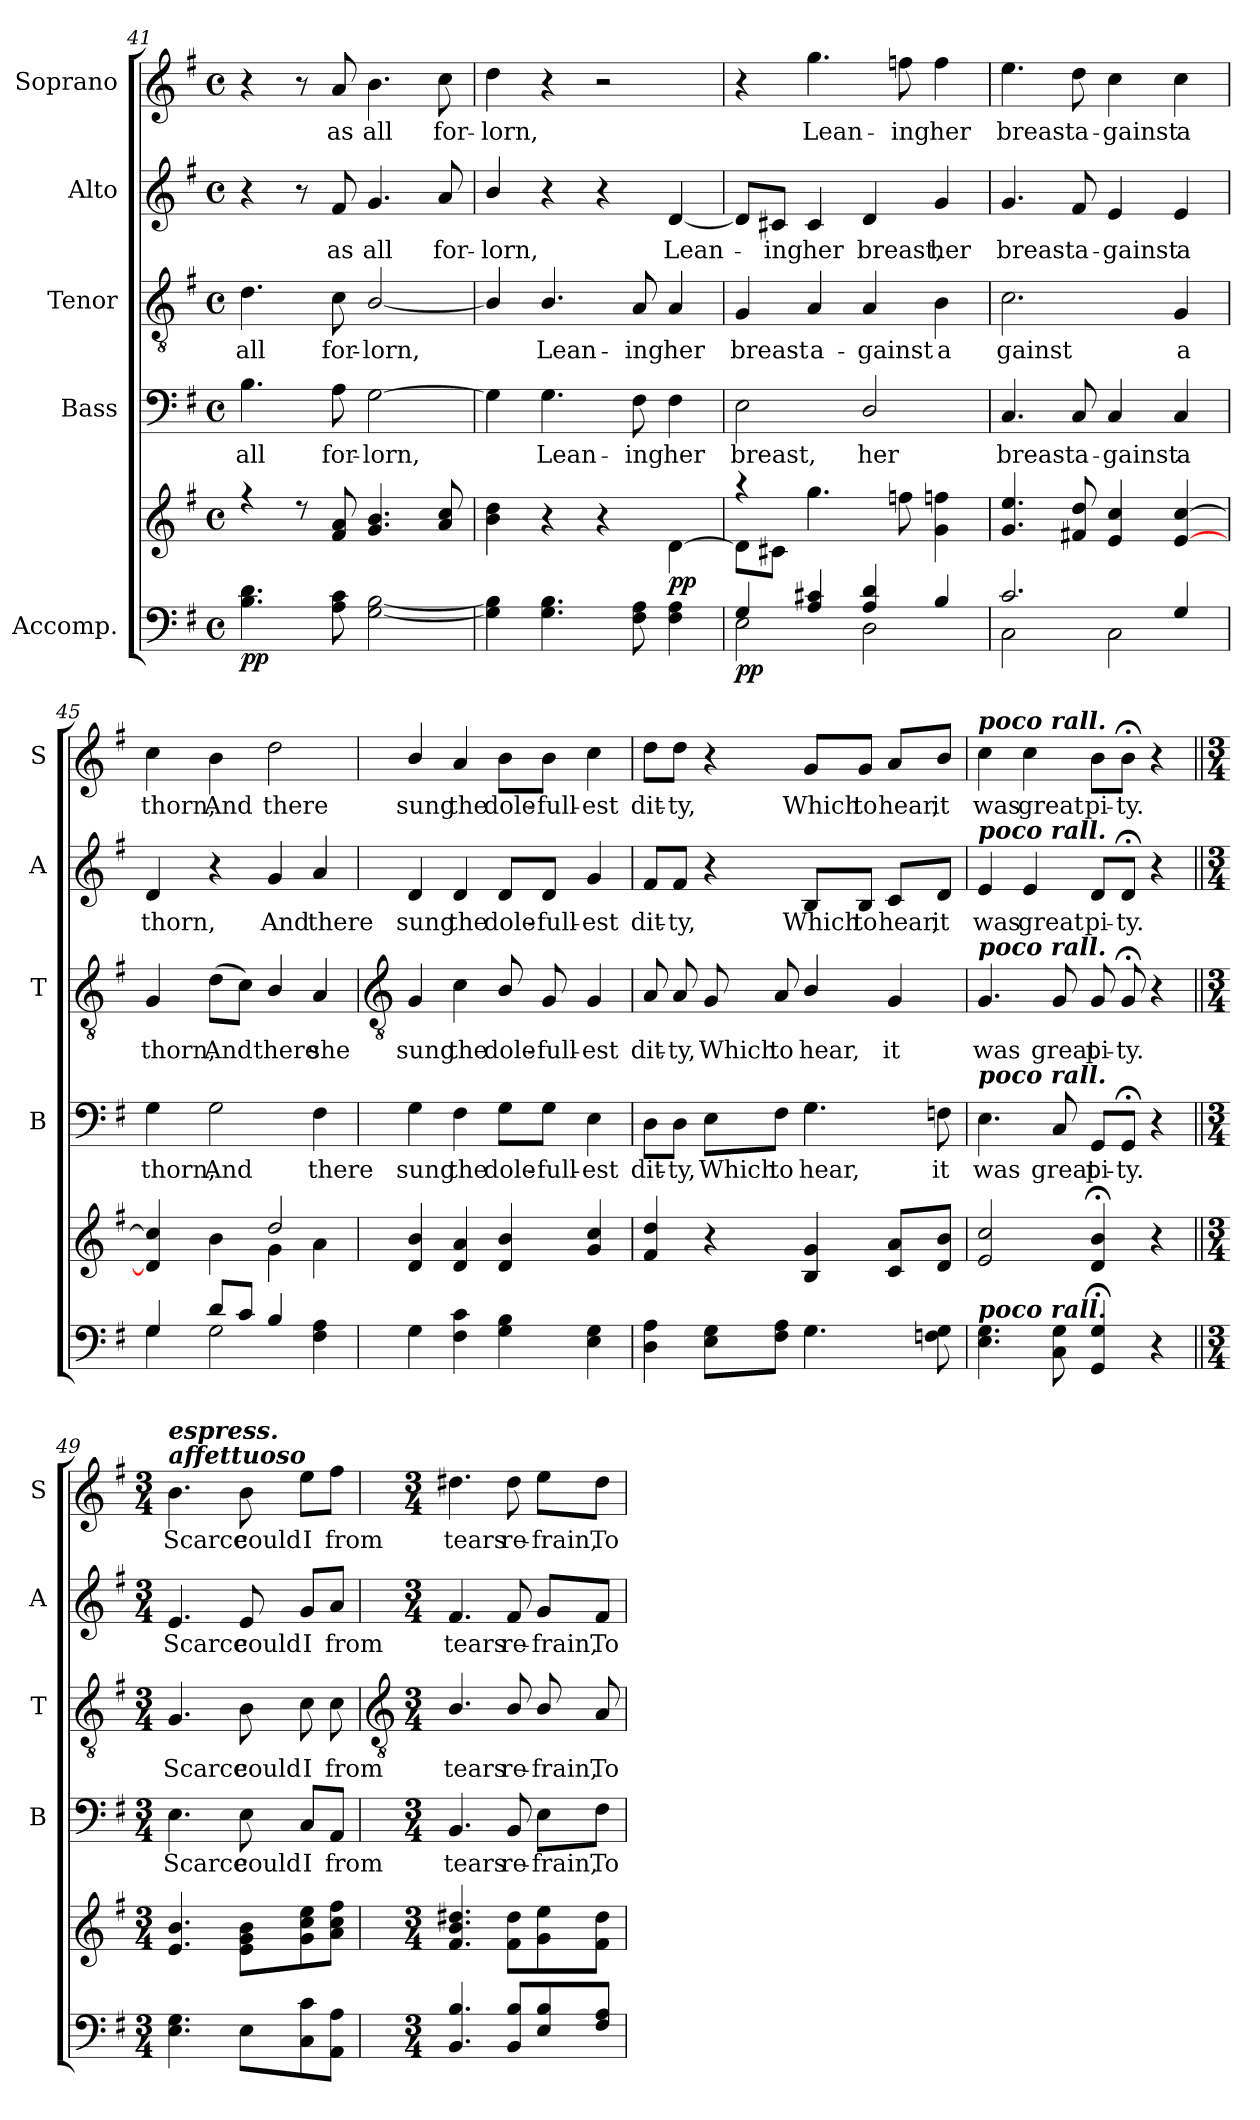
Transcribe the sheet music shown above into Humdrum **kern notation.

**kern	**kern	**dynam	**kern	**text	**kern	**text	**kern	**text	**kern	**text
*part5	*part5	*part5	*part4	*part4	*part3	*part3	*part2	*part2	*part1	*part1
*staff6	*staff5	*staff5/6	*staff4	*staff4	*staff3	*staff3	*staff2	*staff2	*staff1	*staff1
*I"Accomp.	*	*	*I"Bass	*	*I"Tenor	*	*I"Alto	*	*I"Soprano	*
*	*	*	*I'B	*	*I'T	*	*I'A	*	*I'S	*
!!LO:LB:g=z
*clefF4	*clefG2	*	*clefF4	*	*clefGv2	*	*clefG2	*	*clefG2	*
*k[f#]	*k[f#]	*	*k[f#]	*	*k[f#]	*	*k[f#]	*	*k[f#]	*
*G:	*G:	*	*G:	*	*G:	*	*G:	*	*G:	*
*M4/4	*M4/4	*	*M4/4	*	*M4/4	*	*M4/4	*	*M4/4	*
*met(c)	*met(c)	*	*met(c)	*	*met(c)	*	*met(c)	*	*met(c)	*
=41	=41	=41	=41	=41	=41	=41	=41	=41	=41	=41
*^	*^	*	*	*	*	*	*	*	*	*
!	!	!	!	!LO:DY:b=2	!	!LO:LY:b	!	!LO:LY:b	!	!	!	!
1ryy	4.B\ 4.d\	4r	1ryy	pp	4.B	all	4.d	all	4r	.	4r	.
.	.	8r	.	.	.	.	.	.	8r	.	8r	.
!	!	!	!	!	!	!LO:LY:b	!	!LO:LY:b	!	!LO:LY:b	!	!LO:LY:b
.	8A\ 8c\	8f# 8a	.	.	8A	for-	8c	for-	8f#	as	8a	as
!	!	!	!	!	!	!LO:LY:b	!	!LO:LY:b	!	!LO:LY:b	!	!LO:LY:b
.	[2G\ [2B\	4.g 4.b	.	.	[2G	-lorn,	[2B/	-lorn,	4.g	all	4.b	all
!	!	!	!	!	!	!	!	!	!	!LO:LY:b	!	!LO:LY:b
.	.	8a 8cc	.	.	.	.	.	.	8a	for-	8cc	for-
=42	=42	=42	=42	=42	=42	=42	=42	=42	=42	=42	=42	=42
!	!	!	!	!	!	!	!	!	!	!LO:LY:b	!	!LO:LY:b
1ryy	4G\] 4B\]	4b 4dd	2.ryy	.	4G]	.	4B/]	.	4b/	-lorn,	4dd	-lorn,
!	!	!	!	!	!	!LO:LY:b	!	!LO:LY:b	!	!	!	!
.	4.G\ 4.B\	4r	.	.	4.G	Lean-	4.B/	Lean-	4r	.	4r	.
.	.	4r	.	.	.	.	.	.	4r	.	2r	.
!	!	!	!	!	!	!LO:LY:b	!	!LO:LY:b	!	!	!	!
.	8F#\ 8A\	.	.	.	8F#	-ing	8A	-ing	.	.	.	.
!	!	!	!	!LO:DY:b	!	!LO:LY:b	!	!LO:LY:b	!	!LO:LY:b	!	!
.	4F#\ 4A\	4ryy	[4d\	pp	4F#	her	4A	her	[4d	Lean-	.	.
=43	=43	=43	=43	=43	=43	=43	=43	=43	=43	=43	=43	=43
!	!	!	!	!LO:DY:b=2	!	!LO:LY:b	!	!LO:LY:b	!	!	!	!
4G/	2E\	4r	8d\L]	pp	2E	breast,	4G	breast	8d/L]	.	4r	.
!	!	!	!	!	!	!	!	!	!	!LO:LY:b	!	!
.	.	.	8c#X\J	.	.	.	.	.	8c#X/J	ing	.	.
!	!	!	!	!	!	!	!	!LO:LY:b	!	!LO:LY:b	!	!LO:LY:b
4A/ 4c#X/	.	4.gg	2ryy	.	.	.	4A	a-	4c#	her	4.gg	Lean-
!	!	!	!	!	!	!LO:LY:b	!	!LO:LY:b	!	!LO:LY:b	!	!
4A/ 4d/	2D\	.	.	.	2D/	her	4A	-gainst	4d	breast,	.	.
!	!	!	!	!	!	!	!	!	!	!	!	!LO:LY:b
.	.	8ffn	.	.	.	.	.	.	.	.	8ffn	-ing
!	!	!	!	!	!	!	!	!LO:LY:b	!	!LO:LY:b	!	!LO:LY:b
4B/	.	4ryy	4g\ 4ffn\	.	.	.	4B	a	4g	her	4ff	her
=44	=44	=44	=44	=44	=44	=44	=44	=44	=44	=44	=44	=44
!	!	!	!	!	!	!LO:LY:b	!	!LO:LY:b	!	!LO:LY:b	!	!LO:LY:b
2.c/	2C\	4.g 4.ee	1ryy	.	4.C	breast	2.c	gainst	4.g	breast	4.ee	breast
!	!	!	!	!	!	!LO:LY:b	!	!	!	!LO:LY:b	!	!LO:LY:b
.	.	8f#X 8dd	.	.	8C	a-	.	.	8f#	a-	8dd	a-
!	!	!	!	!	!	!LO:LY:b	!	!	!	!LO:LY:b	!	!LO:LY:b
.	2C\	4e 4cc	.	.	4C	-gainst	.	.	4e	-gainst	4cc	-gainst
!	!	!	!	!	!	!LO:LY:b	!	!LO:LY:b	!	!LO:LY:b	!	!LO:LY:b
4G/	.	[4e [4cc	.	.	4C	a	4G	a	4e	a	4cc	a
=45	=45	=45	=45	=45	=45	=45	=45	=45	=45	=45	=45	=45
!	!	!	!	!	!	!LO:LY:b	!	!LO:LY:b	!	!LO:LY:b	!	!LO:LY:b
4G/	4G\	4d] 4cc]	2ryy	.	4G	thorn,	4G	thorn,	4d	thorn,	4cc	thorn,
!	!	!	!	!	!	!LO:LY:b	!	!LO:LY:b	!	!	!	!LO:LY:b
8d/L	2G\	4b	.	.	2G	And	(>8dL	And	4r	.	4b	And
8c/J	.	.	.	.	.	.	8cJ)	.	.	.	.	.
!	!	!	!	!	!	!	!	!LO:LY:b	!	!LO:LY:b	!	!LO:LY:b
4B/	.	2dd/	4g\	.	.	.	4B/	there	4g	And	2dd	there
!	!	!	!	!	!	!LO:LY:b	!	!LO:LY:b	!	!LO:LY:b	!	!
4ryy	4F#\ 4A\	.	4a\	.	4F#	there	4A	she	4a	there	.	.
*v	*v	*	*	*	*	*	*	*	*	*	*	*
*	*v	*v	*	*	*	*	*	*	*	*	*
!!LO:LB:g=z
=46	=46	=46	=46	=46	=46	=46	=46	=46	=46	=46
*	*	*	*	*	*clefGv2	*	*	*	*	*
*^	*^	*	*	*	*	*	*	*	*	*
!	!	!	!	!	!	!LO:LY:b	!	!LO:LY:b	!	!LO:LY:b	!	!LO:LY:b
*v	*v	*	*	*	*	*	*	*	*	*	*	*
*	*v	*v	*	*	*	*	*	*	*	*	*
4G	4d/ 4b/	.	4G	sung	4G	sung	4d	sung	4b/	sung
!	!	!	!	!LO:LY:b	!	!LO:LY:b	!	!LO:LY:b	!	!LO:LY:b
4F# 4c	4d 4a	.	4F#	the	4c	the	4d	the	4a	the
!	!	!	!	!LO:LY:b	!	!LO:LY:b	!	!LO:LY:b	!	!LO:LY:b
4G 4B	4d 4b	.	8G\L	dole-	8B/	dole-	8d/L	dole-	8b\L	dole-
!	!	!	!	!LO:LY:b	!	!LO:LY:b	!	!LO:LY:b	!	!LO:LY:b
.	.	.	8G\J	-full-	8G	-full-	8d/J	-full-	8b\J	-full-
!	!	!	!	!LO:LY:b	!	!LO:LY:b	!	!LO:LY:b	!	!LO:LY:b
4E 4G	4g 4cc	.	4E	-est	4G	-est	4g	-est	4cc	-est
=47	=47	=47	=47	=47	=47	=47	=47	=47	=47	=47
!	!	!	!	!LO:LY:b	!	!LO:LY:b	!	!LO:LY:b	!	!LO:LY:b
4D 4A	4f# 4dd	.	8D\L	dit-	8A	dit-	8f#/L	dit-	8dd\L	dit-
!	!	!	!	!LO:LY:b	!	!LO:LY:b	!	!LO:LY:b	!	!LO:LY:b
.	.	.	8D\J	-ty,	8A	-ty,	8f#/J	-ty,	8dd\J	-ty,
!	!	!	!	!LO:LY:b	!	!LO:LY:b	!	!	!	!
8E 8GL	4r	.	8E\L	Which	8G	Which	4r	.	4r	.
!	!	!	!	!LO:LY:b	!	!LO:LY:b	!	!	!	!
8F# 8AJ	.	.	8F#\J	to	8A	to	.	.	.	.
!	!	!	!	!LO:LY:b	!	!LO:LY:b	!	!LO:LY:b	!	!LO:LY:b
4.G	4B 4g	.	4.G	hear,	4B/	hear,	8B/L	Which	8g/L	Which
!	!	!	!	!	!	!	!	!LO:LY:b	!	!LO:LY:b
.	.	.	.	.	.	.	8B/J	to	8g/J	to
!	!	!	!	!	!	!LO:LY:b	!	!LO:LY:b	!	!LO:LY:b
.	8c 8aL	.	.	.	4G	it	8c/L	hear,	8a/L	hear,
!	!	!	!	!LO:LY:b	!	!	!	!LO:LY:b	!	!LO:LY:b
8Fn 8G	8d 8bJ	.	8Fn	it	.	.	8d/J	it	8b/J	it
=48	=48	=48	=48	=48	=48	=48	=48	=48	=48	=48
!	!	!	!	!	!	!	!	!	!LO:TX:a:Bi:t=poco rall.	!
!	!	!	!	!	!	!	!LO:TX:a:Bi:t=poco rall.	!	!	!
!	!	!	!	!	!LO:TX:a:Bi:t=poco rall.	!	!	!	!	!
!	!	!	!LO:TX:a:Bi:t=poco rall.	!	!	!	!	!	!	!
!LO:TX:a:Bi:t=poco rall.	!	!	!	!	!	!	!	!	!	!
!	!	!	!	!LO:LY:b	!	!LO:LY:b	!	!LO:LY:b	!	!LO:LY:b
4.E 4.G	2e 2cc	.	4.E	was	4.G	was	4e	was	4cc	was
!	!	!	!	!	!	!	!	!LO:LY:b	!	!LO:LY:b
.	.	.	.	.	.	.	4e	great	4cc	great
!	!	!	!	!LO:LY:b	!	!LO:LY:b	!	!	!	!
8C 8G	.	.	8C	great	8G	great	.	.	.	.
!	!	!	!	!LO:LY:b	!	!LO:LY:b	!	!LO:LY:b	!	!LO:LY:b
4GG; 4G;	4d;< 4b;<	.	8GG/L	pi-	8G	pi-	8d/L	pi-	8b\L	pi-
!	!	!	!	!LO:LY:b	!	!LO:LY:b	!	!LO:LY:b	!	!LO:LY:b
.	.	.	8GG;</J	-ty.	8G;<	-ty.	8d;</J	-ty.	8b;<\J	-ty.
4r	4r	.	4r	.	4r	.	4r	.	4r	.
=49||	=49||	=49||	=49||	=49||	=49||	=49||	=49||	=49||	=49||	=49||
*M3/4	*M3/4	*	*M3/4	*	*M3/4	*	*M3/4	*	*M3/4	*
!	!	!	!	!	!	!	!	!	!LO:TX:a:Bi:t=affettuoso	!
!	!	!	!	!	!	!	!	!	!LO:TX:a:Bi:t=espress.	!
!	!	!	!	!LO:LY:b	!	!LO:LY:b	!	!LO:LY:b	!	!LO:LY:b
4.E 4.G	4.e 4.b	.	4.E	Scarce	4.G	Scarce	4.e	Scarce	4.b	Scarce
*	*MM50	*	*	*	*	*	*	*	*MM50	*
!	!	!	!	!LO:LY:b	!	!LO:LY:b	!	!LO:LY:b	!	!LO:LY:b
8E\L	8e 8g 8bL	.	8E\	could	8B\	could	8e	could	8b	could
!	!	!	!	!LO:LY:b	!	!LO:LY:b	!	!LO:LY:b	!	!LO:LY:b
8C 8c	8g 8cc 8ee	.	8C/L	I	8c	I	8g/L	I	8ee\L	I
!	!	!	!	!LO:LY:b	!	!LO:LY:b	!	!LO:LY:b	!	!LO:LY:b
8AA 8AJ	8a 8cc 8ff#J	.	8AA/J	from	8c	from	8a/J	from	8ff#\J	from
!!LO:LB:g=z
=50	=50	=50	=50	=50	=50	=50	=50	=50	=50	=50
*	*	*	*	*	*clefGv2	*	*	*	*	*
*M3/4	*M3/4	*	*M3/4	*	*M3/4	*	*M3/4	*	*M3/4	*
*	*^	*	*	*	*	*	*	*	*	*
!	!	!	!	!	!LO:LY:b	!	!LO:LY:b	!	!LO:LY:b	!	!LO:LY:b
4.BB/ 4.B/	4.f# 4.b 4.dd#X	2ryy	.	4.BB/	tears	4.B/	tears	4.f#	tears	4.dd#X	tears
!	!	!	!	!	!LO:LY:b	!	!LO:LY:b	!	!LO:LY:b	!	!LO:LY:b
8BB/ 8B/L	8f# 8dd#L	.	.	8BB/	re-	8B/	re-	8f#	re-	8dd#	re-
!	!	!	!	!	!LO:LY:b	!	!LO:LY:b	!	!LO:LY:b	!	!LO:LY:b
8E\ 8B\	8g 8ee	8ryy	.	8E\L	-frain,	8B/	-frain,	8g/L	-frain,	8ee\L	-frain,
!	!	!	!	!	!LO:LY:b	!	!LO:LY:b	!	!LO:LY:b	!	!LO:LY:b
8F# 8AJ	8f# 8dd#J	8ryy	.	8F#\J	To	8A	To	8f#/J	To	8dd#\J	To
*	*v	*v	*	*	*	*	*	*	*	*	*
=	=	=	=	=	=	=	=	=	=	=
*-	*-	*-	*-	*-	*-	*-	*-	*-	*-	*-
